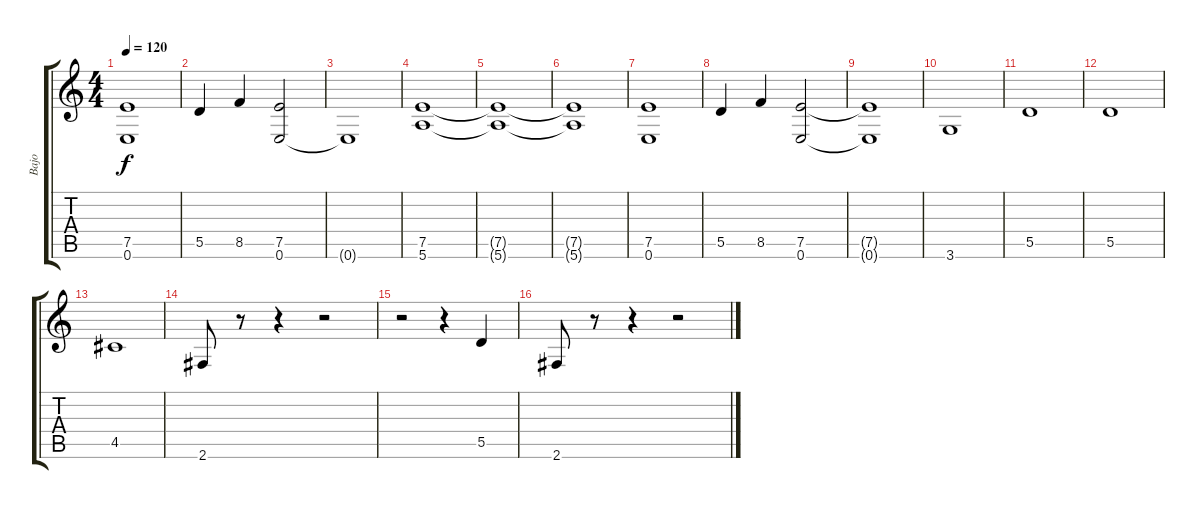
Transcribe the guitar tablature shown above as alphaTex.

\track ("Bajo" "Bajo") {instrument acousticbass}
\staff {score tabs}
\tuning (E4 B3 G3 D3 A2 E2) {hide}
\ts (4 4)
\tempo 120
\clef g2
\ks c
(7.5 0.6).1{dy f instrument acousticbass} |
5.5.4 8.5.4 (7.5 0.6).2 |
0.6{t}.1 |
(7.5 5.6).1 |
(7.5{t} 5.6{t}).1 |
(7.5{t} 5.6{t}).1 |
(7.5 0.6).1 |
5.5.4 8.5.4 (7.5 0.6).2 |
(7.5{t} 0.6{t}).1 |
3.6.1 |
5.5.1 |
5.5.1 |
4.5.1 |
2.6.8 r.8 r.4 r.2 |
r.2 r.4 5.5.4 |
2.6.8 r.8 r.4 r.2
